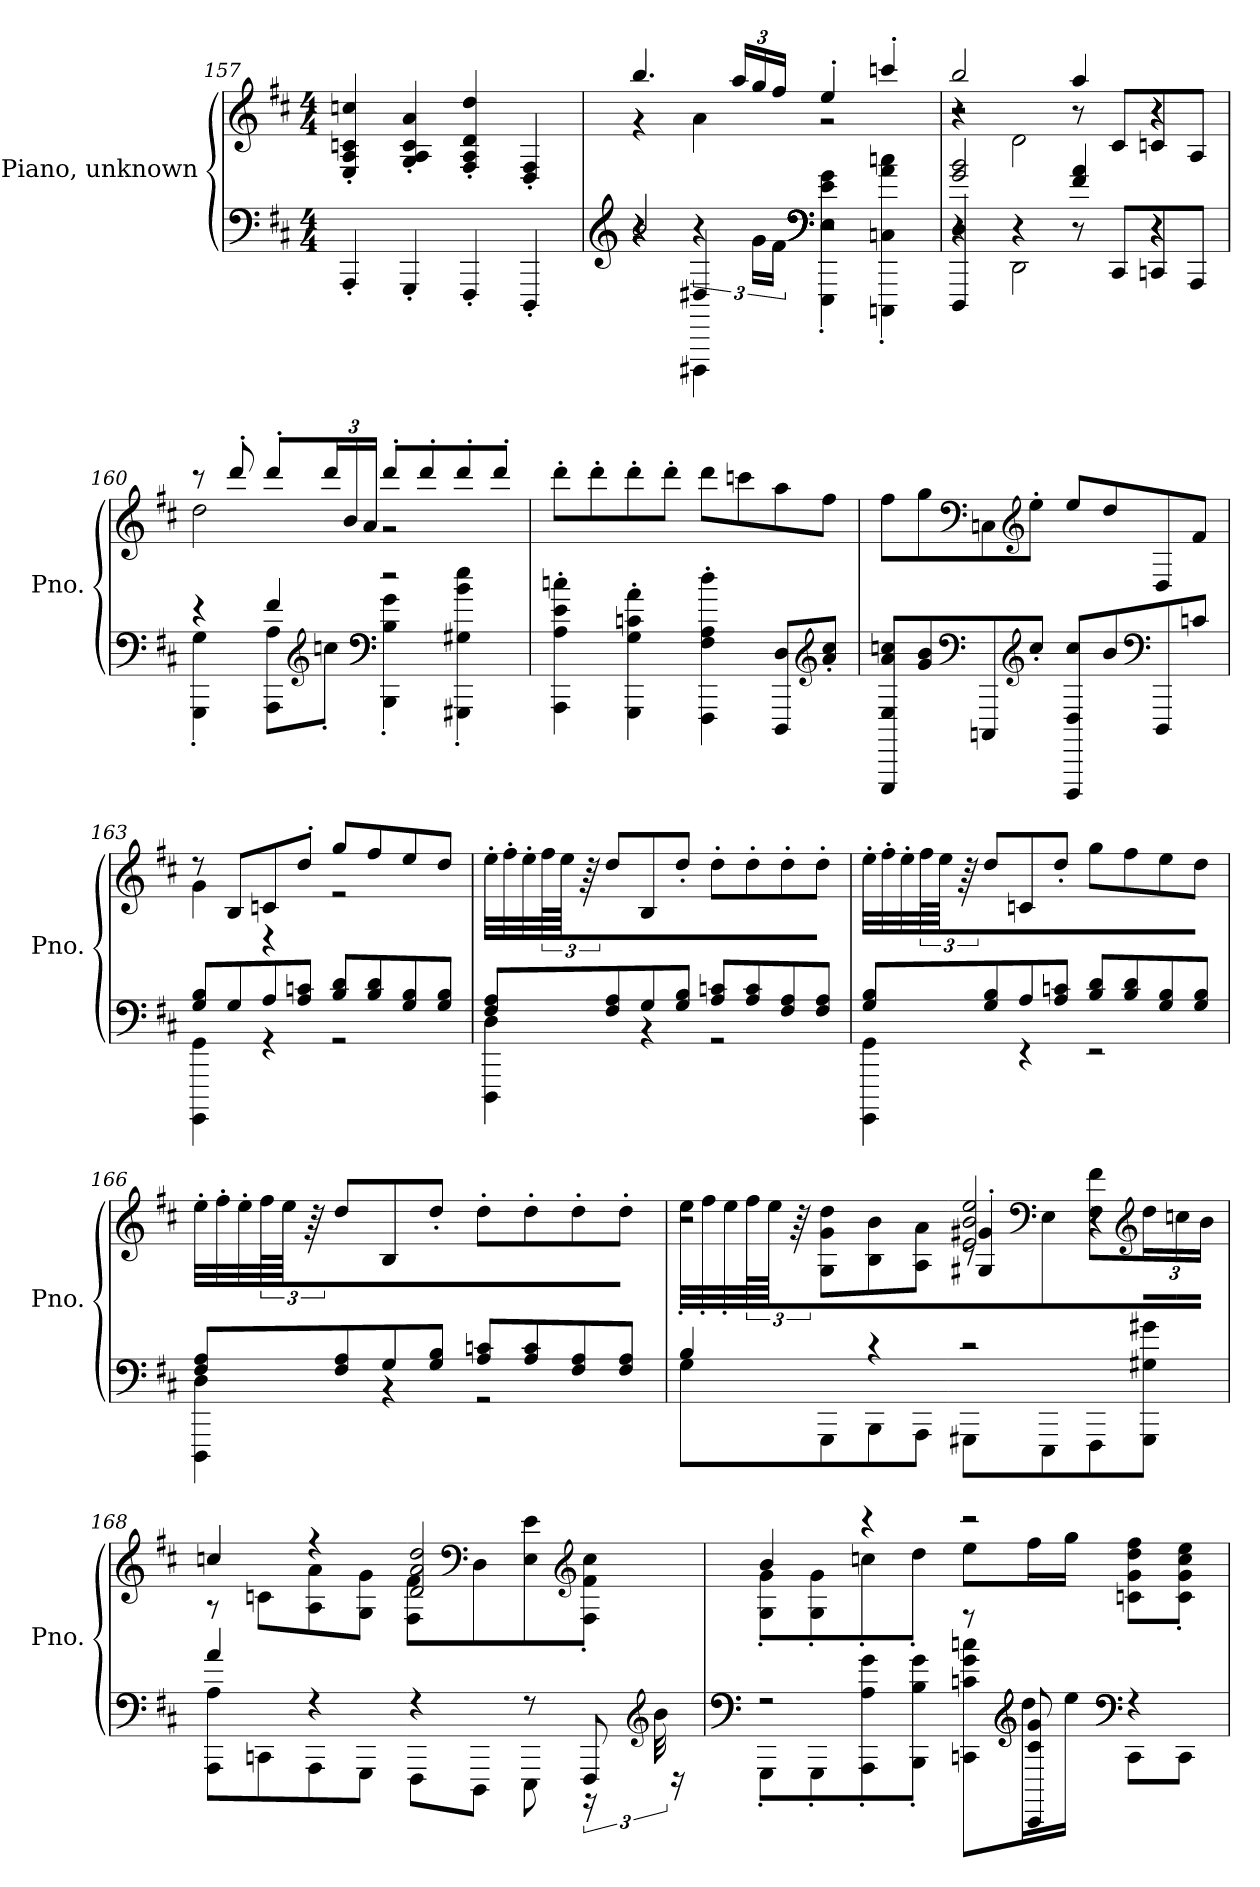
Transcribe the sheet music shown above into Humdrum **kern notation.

**kern	**kern
*part1	*part1
*staff2	*staff1
*I"Piano, unknown	*
*I'Pno.	*
*clefF4	*clefG2
*k[f#c#]	*k[f#c#]
*M4/4	*M4/4
=157	=157
4AAA'/	4E/' 4A/' 4cn/' 4ccn/'
4GGG'/	4G/' 4A/' 4c/' 4a/'
4FFF#'/	4F#/' 4A/' 4d/' 4dd/'
4DDD'/	4D/' 4F#/'
=158	=158
*clefG2	*
*^	*^
*	*^	*	*
*	*	*^	*	*
2b/	4r	4r	4r	4.bb/	4r
.	6r	4D#X/	4DDD#X\	.	4a\
*	*	*	*	*Xbrackettup	*
.	.	.	.	24aa/LL	.
.	24g\LL	.	.	24gg/	.
.	24f#\JJ	.	.	24ff#/JJ	.
*clefF4	*	*	*	*	*
2r	4EEE\' 4E\' 4e\' 4g\'	2r	2r	4ee'/	2r
.	4CCCn\' 4Cn\' 4a\' 4ccn\'	.	.	4cccn'/	.
*	*	*v	*v	*	*
!!LO:LB:g=z
=159	=159	=159	=159	=159
*	*	*	*	*^
2g/ 2b/	4r	4DDD/ 4D/	2bb/	4r	2r
.	2DD\	4r	.	2d\	.
4f#/ 4a/	.	8r	4aa/	.	8r
.	.	8CC#/L	.	.	8c#/L
4r	4r	8CCn/	4r	4r	8cn/
.	.	8AAA/J	.	.	8A/J
*	*v	*v	*	*	*
*	*	*	*v	*v
=160	=160	=160	=160
4r	4GGG\' 4G\'	8r	2dd\
.	.	8ddd'/	.
4f#/	8AAA\ 8A\L	8ddd'/L	.
*clefG2	*	*	*
.	8ccn'\J	24ddd/L	.
.	.	24b/	.
.	.	24a/JJ	.
*clefF4	*	*	*
2r	4BBB\' 4B\' 4g\'	8ddd'/L	2r
.	.	8ddd'/	.
.	4GGG#X\' 4G#X\' 4b\' 4ee\'	8ddd'/	.
.	.	8ddd'/J	.
*v	*v	*	*
*	*v	*v
=161	=161
4AAA\' 4A\' 4e\' 4ccn\'	8ddd'\L
.	8ddd'\
4GGG\' 4G\' 4cn\' 4a\'	8ddd'\
.	8ddd'\J
4FFF#\' 4F#\' 4A\' 4dd\'	8ddd\L
.	8cccn\
8DDD/ 8D/L	8aa\
*clefG2	*
8a/' 8cc/'J	8ff#\J
!!LO:LB:g=z
=162	=162
8EEE/ 8E/ 8a/ 8ccn/L	8ff#\L
8g/ 8b/	8gg\
*clefF4	*clefF4
8CCCn/	8Cn\
*clefG2	*clefG2
8cc'/J	8ee'\J
8DDD/ 8D/ 8cc/L	8ee/L
8b/	8dd/
*clefF4	*
8DDD/	8D/
8cn/J	8f#/J
=163	=163
*^	*^
8G/ 8B/L	4GGGG\ 4GG\	8r	4g\
8G/	.	8B/L	.
8A/	4r	8cn/	4r
8A/ 8cn/J	.	8dd'/J	.
8B/ 8d/L	2r	8gg/L	2r
8B/ 8d/	.	8ff#/	.
8G/ 8B/	.	8ee/	.
8G/ 8B/J	.	8dd/J	.
*	*	*v	*v
=164	=164	=164
8F#/ 8A/L	4DDD\ 4D\	32ee'\LLL
.	.	32ff#'\
.	.	32ee'\
*	*	*brackettup
.	.	96ff#\L
.	.	96ee\JJJJ
.	.	96r
8F#/ 8A/	.	8dd/L
8G/	4r	8B/
8G/ 8B/J	.	8dd'/J
8A/ 8cn/L	2r	8dd'\L
8A/ 8c/	.	8dd'\
8F#/ 8A/	.	8dd'\
8F#/ 8A/J	.	8dd'\J
!!LO:PB:g=z
=165	=165	=165
8G/ 8B/L	4GGGG\ 4GG\	32ee'\LLL
.	.	32ff#'\
.	.	32ee'\
.	.	96ff#\L
.	.	96ee\JJJJ
.	.	96r
8G/ 8B/	.	8dd/L
8A/	4r	8cn/
8A/ 8cn/J	.	8dd'/J
8B/ 8d/L	2r	8gg\L
8B/ 8d/	.	8ff#\
8G/ 8B/	.	8ee\
8G/ 8B/J	.	8dd\J
=166	=166	=166
8F#/ 8A/L	4DDD\ 4D\	32ee'\LLL
.	.	32ff#'\
.	.	32ee'\
.	.	96ff#\L
.	.	96ee\JJJJ
.	.	96r
8F#/ 8A/	.	8dd/L
8G/	4r	8B/
8G/ 8B/J	.	8dd'/J
8A/ 8cn/L	2r	8dd'\L
8A/ 8c/	.	8dd'\
8F#/ 8A/	.	8dd'\
8F#/ 8A/J	.	8dd'\J
!!LO:LB:g=z
=167	=167	=167
*	*	*^
*	*	*	*^
4B/	8G\L	2r	32ee'\LLL	2r
.	.	.	32ff#'\	.
.	.	.	32ee'\	.
.	.	.	96ff#\L	.
.	.	.	96ee\JJJJ	.
.	.	.	96r	.
.	8GGG\	.	8G\ 8g\ 8dd\L	.
4r	8BBB\	.	8B\ 8b\	.
.	8AAA\J	.	8A\ 8a\J	.
2r	8GGG#X\L	2e/ 2b/ 2ee/	8r	4G#X/' 4g#X/'
*	*	*clefF4	*	*
.	8EEE\	.	8E\	.
.	8FFF#\	.	8F#\ 8f#\L	4r
*	*	*clefG2	*	*
*	*	*	*Xbrackettup	*
.	8GGG#\ 8G#X\ 8g#X\J	.	24dd\L	.
.	.	.	24ccn\	.
.	.	.	24b\JJ	.
*	*	*	*v	*v
=168	=168	=168	=168
4a/	8AAA\ 8A\L	4ccn/	8r
.	8CCn\	.	8cn\L
4r	8AAA\	4r	8A\ 8a\
.	8GGG\J	.	8G\ 8g\J
4r	8FFF#\L	2d/ 2a/ 2dd/	8F#\ 8f#\L
*	*	*clefF4	*
.	8DDD\J	.	8D\
8r	8EEE\	.	8E\ 8e\
*	*	*clefG2	*
8FFF#/	24r	.	8F#\' 8f#\' 8cc\'J
*clefG2	*	*	*
.	48b\	.	.
.	16r	.	.
!!LO:LB:g=z	!!
=169	=169	=169	=169
*clefF4	*	*	*
2r	8GGG'\L	4b/	8G\' 8g\'L
.	8GGG'\	.	8G\' 8g\'
.	8AAA\' 8A\' 8g\'	4r	8ccn'\
.	8BBB\' 8B\' 8g\'J	.	8dd'\J
8r	8CCn\ 8cn\ 8g\ 8ccn\L	2r	8ee\L
*clefG2	*	*	*
8CC/ 8c/ 8g/	16dd\L	.	16ff#\L
.	16ee\JJ	.	16gg\JJ
*clefF4	*	*	*
4r	8CC\L	.	8cn\ 8g\ 8dd\ 8ff#\L
.	8CC\J	.	8c\' 8g\' 8cc\' 8ee\'J
*v	*v	*	*
*	*v	*v
=	=
*-	*-
